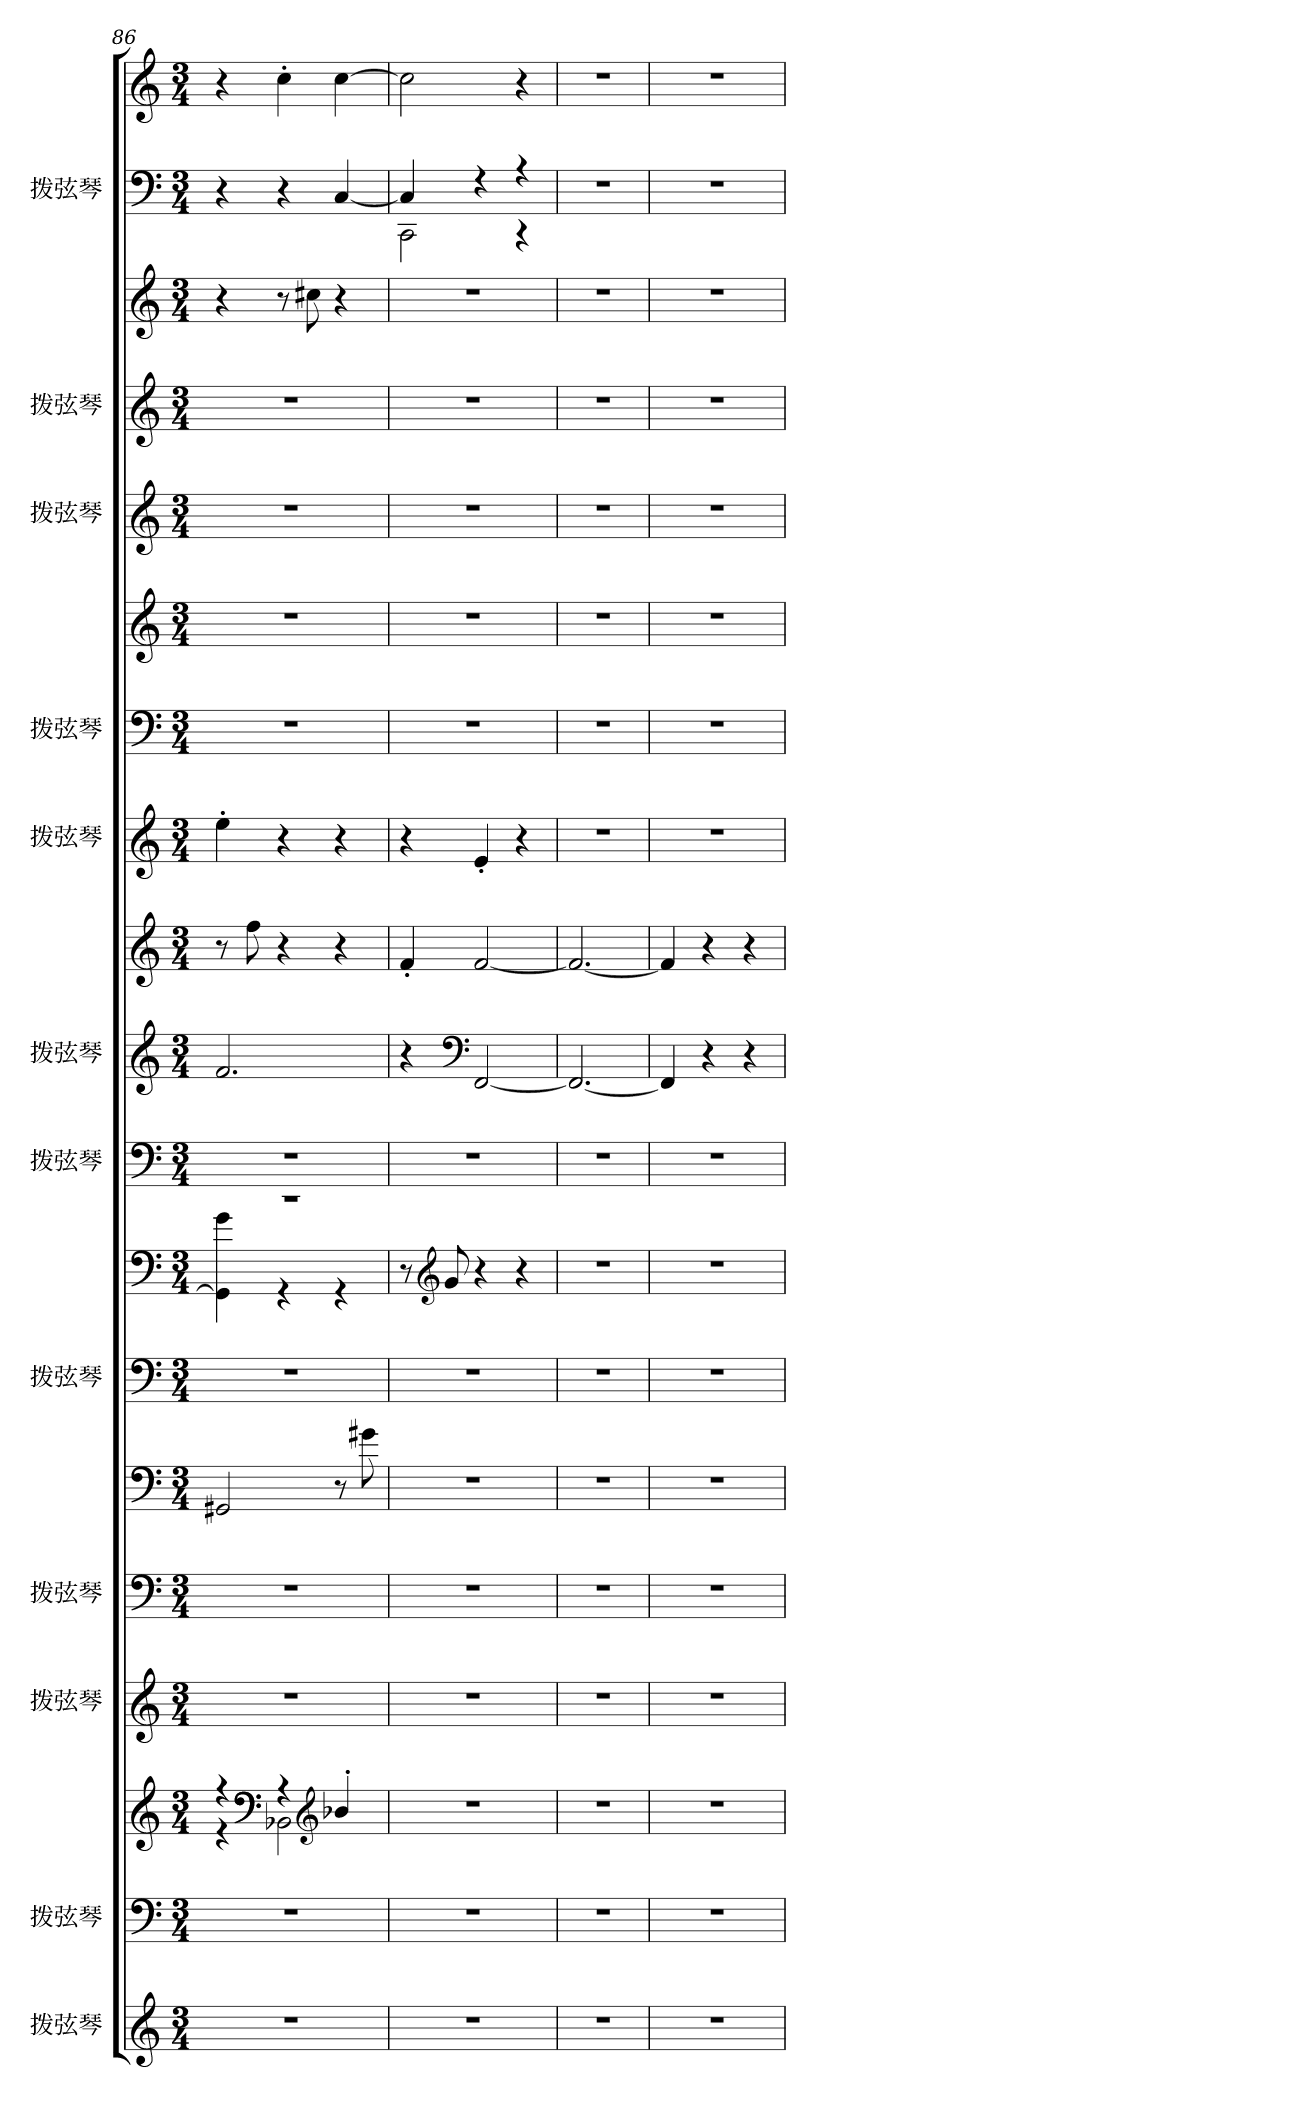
**kern	**kern	**kern	**kern	**kern	**kern	**kern	**kern	**kern	**kern	**kern	**kern	**kern	**kern	**kern	**kern	**kern	**kern	**kern
*part12	*part11	*part11	*part10	*part9	*part9	*part8	*part8	*part7	*part6	*part6	*part5	*part4	*part4	*part3	*part2	*part2	*part1	*part1
*staff19	*staff18	*staff17	*staff16	*staff15	*staff14	*staff13	*staff12	*staff11	*staff10	*staff9	*staff8	*staff7	*staff6	*staff5	*staff4	*staff3	*staff2	*staff1
*I"拨弦琴	*I"拨弦琴	*	*I"拨弦琴	*I"拨弦琴	*	*I"拨弦琴	*	*I"拨弦琴	*I"拨弦琴	*	*I"拨弦琴	*I"拨弦琴	*	*I"拨弦琴	*I"拨弦琴	*	*I"拨弦琴	*
!!LO:PB:g=z
*clefG2	*clefF4	*clefG2	*clefG2	*clefF4	*clefF4	*clefF4	*clefF4	*clefF4	*clefG2	*clefG2	*clefG2	*clefF4	*clefG2	*clefG2	*clefG2	*clefG2	*clefF4	*clefG2
*k[]	*k[]	*k[]	*k[]	*k[]	*k[]	*k[]	*k[]	*k[]	*k[]	*k[]	*k[]	*k[]	*k[]	*k[]	*k[]	*k[]	*k[]	*k[]
*M3/4	*M3/4	*M3/4	*M3/4	*M3/4	*M3/4	*M3/4	*M3/4	*M3/4	*M3/4	*M3/4	*M3/4	*M3/4	*M3/4	*M3/4	*M3/4	*M3/4	*M3/4	*M3/4
=86	=86	=86	=86	=86	=86	=86	=86	=86	=86	=86	=86	=86	=86	=86	=86	=86	=86	=86
*	*	*^	*	*	*	*	*^	*	*	*	*	*	*	*	*	*	*	*
2.r	2.r	4r	4r	2.r	2.r	2GG#X/	2.r	2.r	4GG\] 4g\	2.r	2.f/	8r	4ee'\	2.r	2.r	2.r	2.r	4r	4r	4r
.	.	.	.	.	.	.	.	.	.	.	.	8ff\	.	.	.	.	.	.	.	.
*	*	*clefF4	*	*	*	*	*	*	*	*	*	*	*	*	*	*	*	*	*	*
.	.	4r	2BB-X\	.	.	.	.	.	4r	.	.	4r	4r	.	.	.	.	8r	4r	4cc'\
.	.	.	.	.	.	.	.	.	.	.	.	.	.	.	.	.	.	8cc#X\	.	.
*	*	*clefG2	*	*	*	*	*	*	*	*	*	*	*	*	*	*	*	*	*	*
.	.	4b-X'/	.	.	.	8r	.	.	4r	.	.	4r	4r	.	.	.	.	4r	[4C/	[4cc\
.	.	.	.	.	.	8g#X\	.	.	.	.	.	.	.	.	.	.	.	.	.	.
*	*	*v	*v	*	*	*	*	*v	*v	*	*	*	*	*	*	*	*	*	*	*
=87	=87	=87	=87	=87	=87	=87	=87	=87	=87	=87	=87	=87	=87	=87	=87	=87	=87	=87
*	*	*	*	*	*	*	*	*	*	*	*	*	*	*	*	*	*^	*
2.r	2.r	2.r	2.r	2.r	2.r	2.r	8r	2.r	4r	4f'/	4r	2.r	2.r	2.r	2.r	2.r	4C/]	2CC\	2cc\]
*	*	*	*	*	*	*	*clefG2	*	*	*	*	*	*	*	*	*	*	*	*
.	.	.	.	.	.	.	8g/	.	.	.	.	.	.	.	.	.	.	.	.
*	*	*	*	*	*	*	*	*	*clefF4	*	*	*	*	*	*	*	*	*	*
.	.	.	.	.	.	.	4r	.	[2FF/	[2f/	4e'/	.	.	.	.	.	4r	.	.
.	.	.	.	.	.	.	4r	.	.	.	4r	.	.	.	.	.	4r	4r	4r
*	*	*	*	*	*	*	*	*	*	*	*	*	*	*	*	*	*v	*v	*
=88	=88	=88	=88	=88	=88	=88	=88	=88	=88	=88	=88	=88	=88	=88	=88	=88	=88	=88
2.r	2.r	2.r	2.r	2.r	2.r	2.r	2.r	2.r	2.FF/_	2.f/_	2.r	2.r	2.r	2.r	2.r	2.r	2.r	2.r
=89	=89	=89	=89	=89	=89	=89	=89	=89	=89	=89	=89	=89	=89	=89	=89	=89	=89	=89
2.r	2.r	2.r	2.r	2.r	2.r	2.r	2.r	2.r	4FF/]	4f/]	2.r	2.r	2.r	2.r	2.r	2.r	2.r	2.r
.	.	.	.	.	.	.	.	.	4r	4r	.	.	.	.	.	.	.	.
.	.	.	.	.	.	.	.	.	4r	4r	.	.	.	.	.	.	.	.
=	=	=	=	=	=	=	=	=	=	=	=	=	=	=	=	=	=	=
*-	*-	*-	*-	*-	*-	*-	*-	*-	*-	*-	*-	*-	*-	*-	*-	*-	*-	*-
